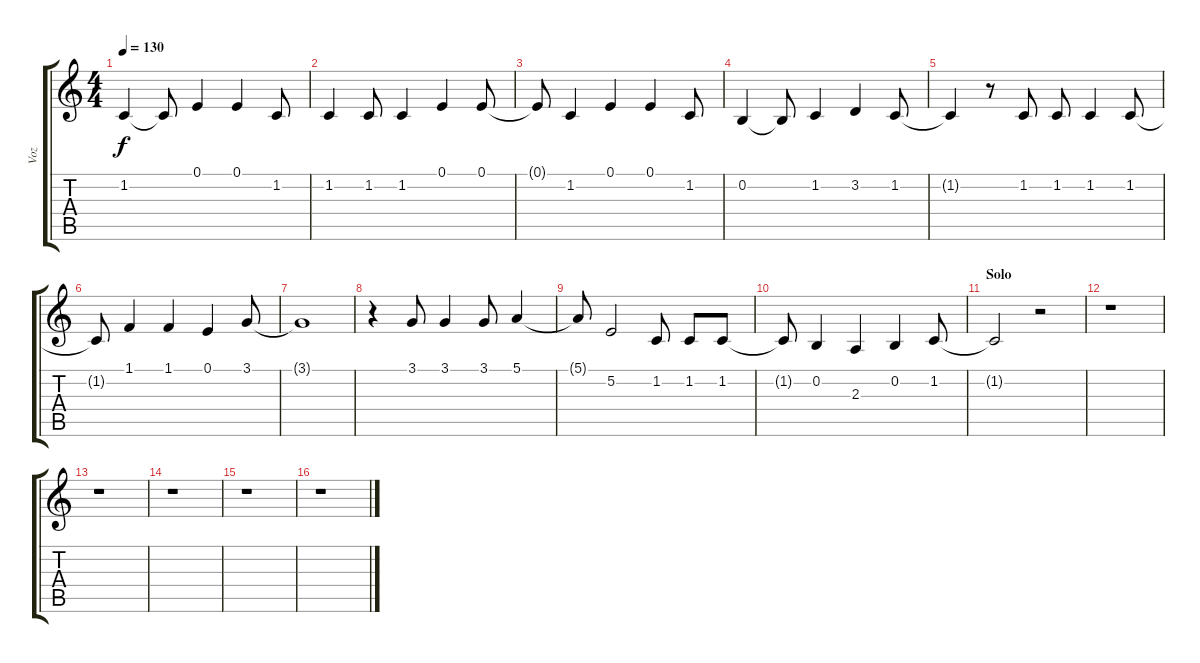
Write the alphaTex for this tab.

\track ("Voz" "Voz") {instrument tenorsax}
\staff {score tabs}
\tuning (E4 B3 G3 D3 A2 E2) {hide}
\ts (4 4)
\tempo 130
\clef g2
\ks c
1.2{t}.4{dy f} 1.2{t}.8 0.1.4 0.1.4 1.2.8 |
1.2.4 1.2.8 1.2.4 0.1.4 0.1.8 |
0.1{t}.8 1.2.4 0.1.4 0.1.4 1.2.8 |
0.2.4 0.2{t}.8 1.2.4 3.2.4 1.2.8 |
1.2{t}.4 r.8 1.2.8 1.2.8 1.2.4 1.2.8 |
1.2{t}.8 1.1.4 1.1.4 0.1.4 3.1.8 |
3.1{t}.1 |
r.4 3.1.8 3.1.4 3.1.8 5.1.4 |
5.1{t}.8 5.2.2 1.2.8 1.2.8 1.2.8 |
1.2{t}.8 0.2.4 2.3.4 0.2.4 1.2.8 |
\section ("" "Solo")
1.2{t}.2 r.2 |
r.1 |
r.1 |
r.1 |
r.1 |
r.1
